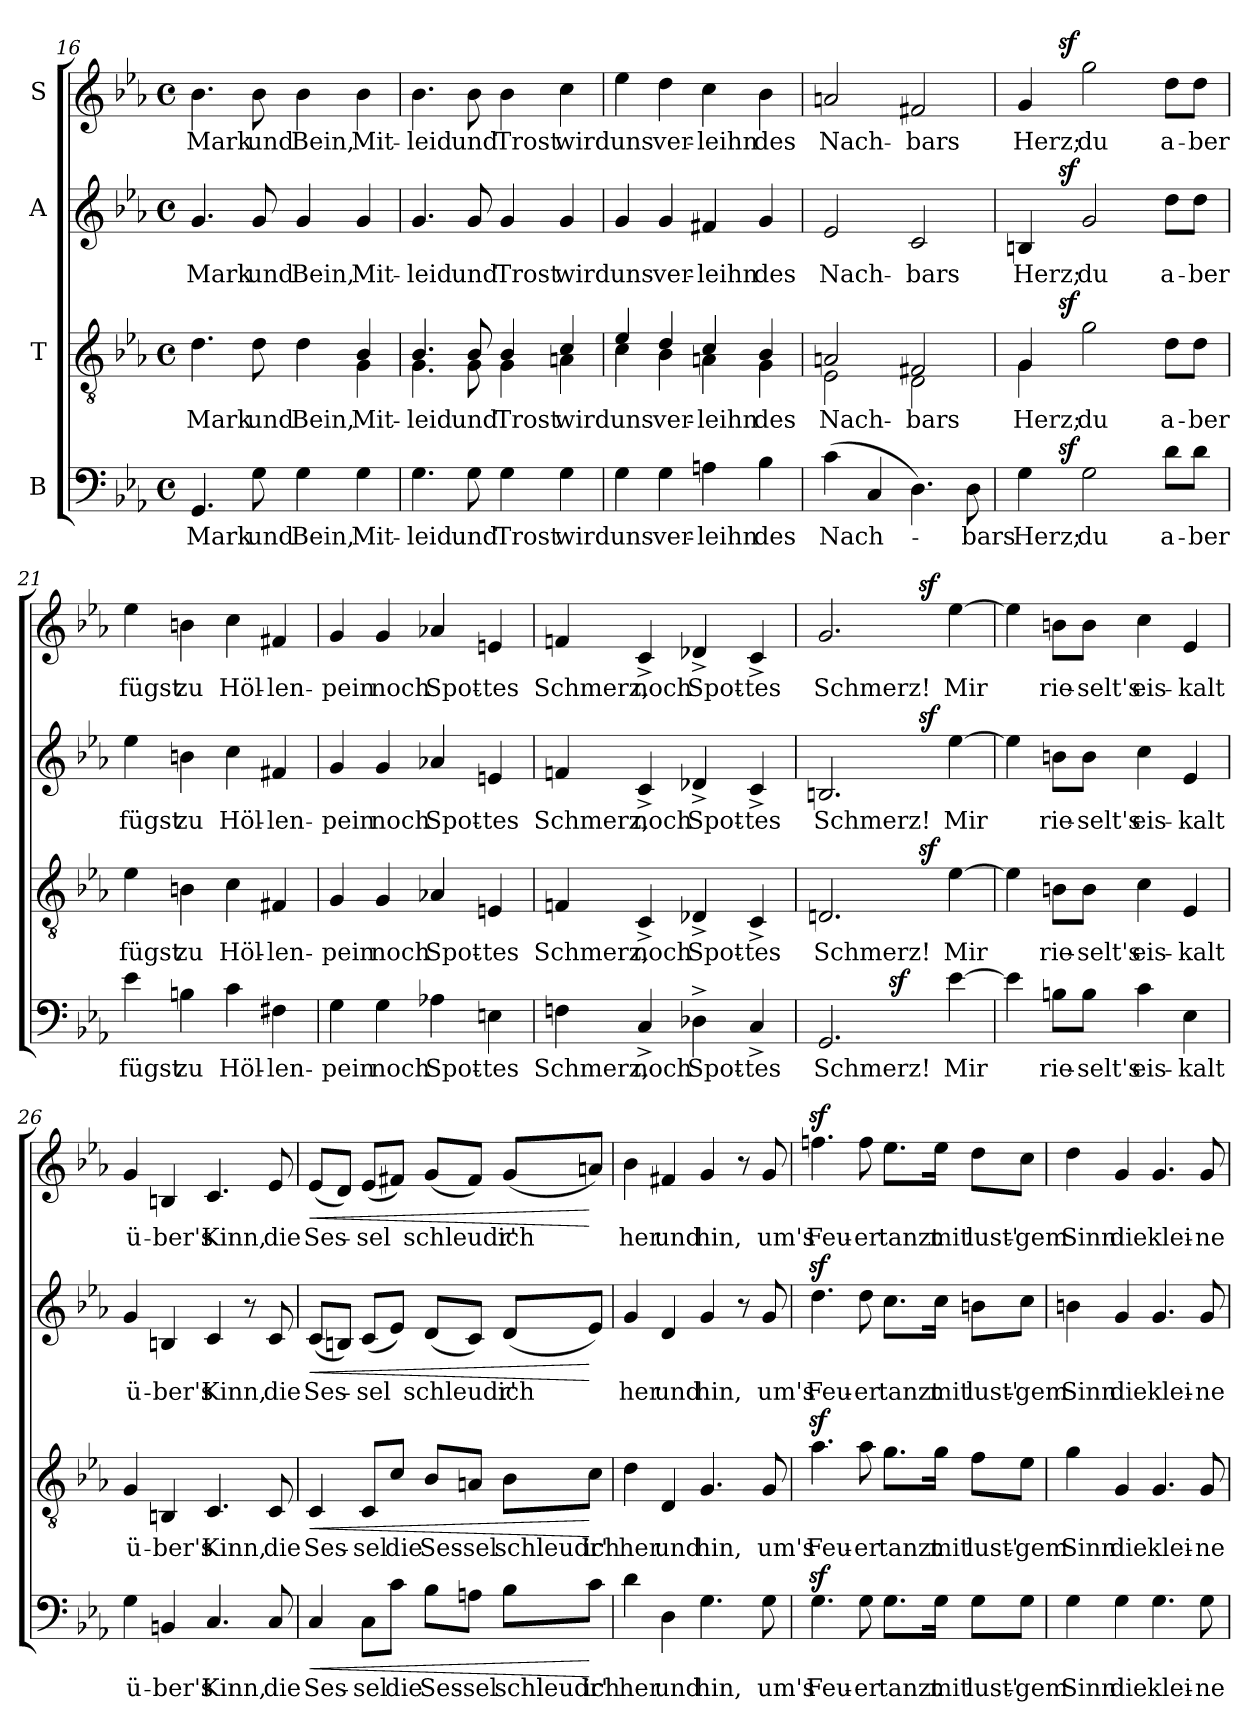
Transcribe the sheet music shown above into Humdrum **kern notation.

**kern	**text	**dynam	**kern	**text	**dynam	**kern	**text	**dynam	**kern	**text	**dynam
*part4	*part4	*part4	*part3	*part3	*part3	*part2	*part2	*part2	*part1	*part1	*part1
*staff4	*staff4	*staff4	*staff3	*staff3	*staff3	*staff2	*staff2	*staff2	*staff1	*staff1	*staff1
*I"B	*	*	*I"T	*	*	*I"A	*	*	*I"S	*	*
!!LO:LB:g=z
*clefF4	*	*	*clefGv2	*	*	*clefG2	*	*	*clefG2	*	*
*k[b-e-a-]	*	*	*k[b-e-a-]	*	*	*k[b-e-a-]	*	*	*k[b-e-a-]	*	*
*E-:	*	*	*E-:	*	*	*E-:	*	*	*E-:	*	*
*M4/4	*	*	*M4/4	*	*	*M4/4	*	*	*M4/4	*	*
*met(c)	*	*	*met(c)	*	*	*met(c)	*	*	*met(c)	*	*
=16	=16	=16	=16	=16	=16	=16	=16	=16	=16	=16	=16
!	!LO:LY:b	!	!	!LO:LY:b	!	!	!LO:LY:b	!	!	!LO:LY:b	!
*	*	*	*^	*	*	*	*	*	*	*	*
4.GG/	Mark	.	4.d\	2.ryy	Mark	.	4.g/	Mark	.	4.b-\	Mark	.
!	!LO:LY:b	!	!	!	!LO:LY:b	!	!	!LO:LY:b	!	!	!LO:LY:b	!
8G\	und	.	8d\	.	und	.	8g/	und	.	8b-\	und	.
!	!LO:LY:b	!	!	!	!LO:LY:b	!	!	!LO:LY:b	!	!	!LO:LY:b	!
4G\	Bein,	.	4d\	.	Bein,	.	4g/	Bein,	.	4b-\	Bein,	.
!	!LO:LY:b	!	!	!	!LO:LY:b	!	!	!LO:LY:b	!	!	!LO:LY:b	!
4G\	Mit-	.	4B-/	4G\	Mit-	.	4g/	Mit-	.	4b-\	Mit-	.
=17	=17	=17	=17	=17	=17	=17	=17	=17	=17	=17	=17	=17
!	!LO:LY:b	!	!	!	!LO:LY:b	!	!	!LO:LY:b	!	!	!LO:LY:b	!
4.G\	-leid	.	4.B-/	4.G\	-leid	.	4.g/	-leid	.	4.b-\	-leid	.
!	!LO:LY:b	!	!	!	!LO:LY:b	!	!	!LO:LY:b	!	!	!LO:LY:b	!
8G\	und	.	8B-/	8G\	und	.	8g/	und	.	8b-\	und	.
!	!LO:LY:b	!	!	!	!LO:LY:b	!	!	!LO:LY:b	!	!	!LO:LY:b	!
4G\	Trost	.	4B-/	4G\	Trost	.	4g/	Trost	.	4b-\	Trost	.
!	!LO:LY:b	!	!	!	!LO:LY:b	!	!	!LO:LY:b	!	!	!LO:LY:b	!
4G\	wird	.	4c/	4An\	wird	.	4g/	wird	.	4cc\	wird	.
=18	=18	=18	=18	=18	=18	=18	=18	=18	=18	=18	=18	=18
!	!LO:LY:b	!	!	!	!LO:LY:b	!	!	!LO:LY:b	!	!	!LO:LY:b	!
4G\	uns	.	4e-/	4c\	uns	.	4g/	uns	.	4ee-\	uns	.
!	!LO:LY:b	!	!	!	!LO:LY:b	!	!	!LO:LY:b	!	!	!LO:LY:b	!
4G\	ver-	.	4d/	4B-\	ver-	.	4g/	ver-	.	4dd\	ver-	.
!	!LO:LY:b	!	!	!	!LO:LY:b	!	!	!LO:LY:b	!	!	!LO:LY:b	!
4An\	-leihn	.	4c/	4An\	-leihn	.	4f#X/	-leihn	.	4cc\	-leihn	.
!	!LO:LY:b	!	!	!	!LO:LY:b	!	!	!LO:LY:b	!	!	!LO:LY:b	!
4B-\	des	.	4B-/	4G\	des	.	4g/	des	.	4b-\	des	.
=19	=19	=19	=19	=19	=19	=19	=19	=19	=19	=19	=19	=19
!	!LO:LY:b	!	!	!	!LO:LY:b	!	!	!LO:LY:b	!	!	!LO:LY:b	!
(>4c\	Nach-	.	2An/	2E-\	Nach-	.	2e-/	Nach-	.	2an/	Nach-	.
4C/	.	.	.	.	.	.	.	.	.	.	.	.
!	!	!	!	!	!LO:LY:b	!	!	!LO:LY:b	!	!	!LO:LY:b	!
4.D\)	.	.	2F#X/	2D\	-bars	.	2c/	-bars	.	2f#X/	-bars	.
!	!LO:LY:b	!	!	!	!	!	!	!	!	!	!	!
8D\	-bars	.	.	.	.	.	.	.	.	.	.	.
*	*	*	*v	*v	*	*	*	*	*	*	*	*
=20	=20	=20	=20	=20	=20	=20	=20	=20	=20	=20	=20
!	!LO:LY:b	!	!	!LO:LY:b	!	!	!LO:LY:b	!	!	!LO:LY:b	!
*^	*	*	*^	*	*	*^	*	*	*^	*	*
*	*	*	*	*	*^	*	*	*	*	*	*	*	*	*	*
4G\	8ryy	Herz;	.	4G\	4G/	8ryy	Herz;	.	4Bn/	8ryy	Herz;	.	4g/	8ryy	Herz;	.
.	32ryy	.	.	.	.	32ryy	.	.	.	32ryy	.	.	.	32ryy	.	.
!	!	!	!LO:DY:a	!	!	!	!	!LO:DY:a	!	!	!	!LO:DY:a	!	!	!	!LO:DY:a
.	2ryy	.	sf	.	.	2ryy	.	sf	.	2ryy	.	sf	.	2ryy	.	sf
!	!	!LO:LY:b	!	!	!	!	!LO:LY:b	!	!	!	!LO:LY:b	!	!	!	!LO:LY:b	!
2G\	.	du	.	2g\	2.ryy	.	du	.	2g/	.	du	.	2gg\	.	du	.
.	4ryy	.	.	.	.	4ryy	.	.	.	4ryy	.	.	.	4ryy	.	.
!	!	!LO:LY:b	!	!	!	!	!LO:LY:b	!	!	!	!LO:LY:b	!	!	!	!LO:LY:b	!
8d\L	.	a-	.	8d\L	.	.	a-	.	8dd\L	.	a-	.	8dd\L	.	a-	.
!	!	!LO:LY:b	!	!	!	!	!LO:LY:b	!	!	!	!LO:LY:b	!	!	!	!LO:LY:b	!
8d\J	.	-ber	.	8d\J	.	.	-ber	.	8dd\J	.	-ber	.	8dd\J	.	-ber	.
.	16.ryy	.	.	.	.	16.ryy	.	.	.	16.ryy	.	.	.	16.ryy	.	.
!!LO:LB:g=z
=21	=21	=21	=21	=21	=21	=21	=21	=21	=21	=21	=21	=21	=21	=21	=21	=21
!	!	!LO:LY:b	!	!	!	!	!LO:LY:b	!	!	!	!LO:LY:b	!	!	!	!LO:LY:b	!
*v	*v	*	*	*	*	*	*	*	*v	*v	*	*	*v	*v	*	*
*	*	*	*v	*v	*v	*	*	*	*	*	*	*	*
4e-\	fügst	.	4e-\	fügst	.	4ee-\	fügst	.	4ee-\	fügst	.
!	!LO:LY:b	!	!	!LO:LY:b	!	!	!LO:LY:b	!	!	!LO:LY:b	!
4Bn\	zu	.	4Bn\	zu	.	4bn\	zu	.	4bn\	zu	.
!	!LO:LY:b	!	!	!LO:LY:b	!	!	!LO:LY:b	!	!	!LO:LY:b	!
4c\	Höl-	.	4c\	Höl-	.	4cc\	Höl-	.	4cc\	Höl-	.
!	!LO:LY:b	!	!	!LO:LY:b	!	!	!LO:LY:b	!	!	!LO:LY:b	!
4F#X\	-len-	.	4F#X/	-len-	.	4f#X/	-len-	.	4f#X/	-len-	.
=22	=22	=22	=22	=22	=22	=22	=22	=22	=22	=22	=22
!	!LO:LY:b	!	!	!LO:LY:b	!	!	!LO:LY:b	!	!	!LO:LY:b	!
4G\	-pein	.	4G/	-pein	.	4g/	-pein	.	4g/	-pein	.
!	!LO:LY:b	!	!	!LO:LY:b	!	!	!LO:LY:b	!	!	!LO:LY:b	!
4G\	noch	.	4G/	noch	.	4g/	noch	.	4g/	noch	.
!	!LO:LY:b	!	!	!LO:LY:b	!	!	!LO:LY:b	!	!	!LO:LY:b	!
4A-X\	Spot-	.	4A-X/	Spot-	.	4a-X/	Spot-	.	4a-X/	Spot-	.
!	!LO:LY:b	!	!	!LO:LY:b	!	!	!LO:LY:b	!	!	!LO:LY:b	!
4En\	-tes	.	4En/	-tes	.	4en/	-tes	.	4en/	-tes	.
=23	=23	=23	=23	=23	=23	=23	=23	=23	=23	=23	=23
!	!LO:LY:b	!	!	!LO:LY:b	!	!	!LO:LY:b	!	!	!LO:LY:b	!
4Fn\	Schmerz,	.	4Fn/	Schmerz,	.	4fn/	Schmerz,	.	4fn/	Schmerz,	.
!	!LO:LY:b	!	!	!LO:LY:b	!	!	!LO:LY:b	!	!	!LO:LY:b	!
4C^>/	noch	.	4C^>/	noch	.	4c^>/	noch	.	4c^>/	noch	.
!	!LO:LY:b	!	!	!LO:LY:b	!	!	!LO:LY:b	!	!	!LO:LY:b	!
4D-X^>\	Spot-	.	4D-X^>/	Spot-	.	4d-X^>/	Spot-	.	4d-X^>/	Spot-	.
!	!LO:LY:b	!	!	!LO:LY:b	!	!	!LO:LY:b	!	!	!LO:LY:b	!
4C^>/	-tes	.	4C^>/	-tes	.	4c^>/	-tes	.	4c^>/	-tes	.
=24	=24	=24	=24	=24	=24	=24	=24	=24	=24	=24	=24
!	!	!	!	!	!	!	!	!	!LO:TX:a:i:t=ten.	!	!
!	!	!	!	!	!	!LO:TX:a:i:t=ten.	!	!	!	!	!
!	!	!	!LO:TX:a:i:t=ten.	!	!	!	!	!	!	!	!
!LO:TX:a:i:t=ten.	!	!	!	!	!	!	!	!	!	!	!
!	!LO:LY:b	!	!	!LO:LY:b	!	!	!LO:LY:b	!	!	!LO:LY:b	!
*^	*	*	*^	*	*	*^	*	*	*^	*	*
2.GG/	2ryy	Schmerz!	.	2.Dn/	2ryy	Schmerz!	.	2.Bn/	2ryy	Schmerz!	.	2.g/	2ryy	Schmerz!	.
!	!	!	!LO:DY:a	!	!	!	!	!	!	!	!	!	!	!	!
.	2ryy	.	sf	.	8ryy	.	.	.	8ryy	.	.	.	8ryy	.	.
!	!	!	!	!	!	!	!LO:DY:a	!	!	!	!LO:DY:a	!	!	!	!LO:DY:a
.	.	.	.	.	4.ryy	.	sf	.	4.ryy	.	sf	.	4.ryy	.	sf
!	!	!LO:LY:b	!	!	!	!LO:LY:b	!	!	!	!LO:LY:b	!	!	!	!LO:LY:b	!
[4e-\	.	Mir	.	[4e-\	.	Mir	.	[4ee-\	.	Mir	.	[4ee-\	.	Mir	.
*v	*v	*	*	*	*	*	*	*v	*v	*	*	*v	*v	*	*
*	*	*	*v	*v	*	*	*	*	*	*	*	*
=25	=25	=25	=25	=25	=25	=25	=25	=25	=25	=25	=25
4e-\]	.	.	4e-\]	.	.	4ee-\]	.	.	4ee-\]	.	.
!	!LO:LY:b	!	!	!LO:LY:b	!	!	!LO:LY:b	!	!	!LO:LY:b	!
8Bn\L	rie-	.	8Bn\L	rie-	.	8bn\L	rie-	.	8bn\L	rie-	.
!	!LO:LY:b	!	!	!LO:LY:b	!	!	!LO:LY:b	!	!	!LO:LY:b	!
8B\J	-selt's	.	8B\J	-selt's	.	8b\J	-selt's	.	8b\J	-selt's	.
!	!LO:LY:b	!	!	!LO:LY:b	!	!	!LO:LY:b	!	!	!LO:LY:b	!
4c\	eis-	.	4c\	eis-	.	4cc\	eis-	.	4cc\	eis-	.
!	!LO:LY:b	!	!	!LO:LY:b	!	!	!LO:LY:b	!	!	!LO:LY:b	!
4E-\	-kalt	.	4E-/	-kalt	.	4e-/	-kalt	.	4e-/	-kalt	.
!!LO:PB:g=z
=26	=26	=26	=26	=26	=26	=26	=26	=26	=26	=26	=26
!	!LO:LY:b	!	!	!LO:LY:b	!	!	!LO:LY:b	!	!	!LO:LY:b	!
4G\	ü-	.	4G/	ü-	.	4g/	ü-	.	4g/	ü-	.
!	!LO:LY:b	!	!	!LO:LY:b	!	!	!LO:LY:b	!	!	!LO:LY:b	!
4BBn/	-ber's	.	4BBn/	-ber's	.	4Bn/	-ber's	.	4Bn/	-ber's	.
!	!LO:LY:b	!	!	!LO:LY:b	!	!	!LO:LY:b	!	!	!LO:LY:b	!
4.C/	Kinn,	.	4.C/	Kinn,	.	4c/	Kinn,	.	4.c/	Kinn,	.
.	.	.	.	.	.	8r	.	.	.	.	.
!	!LO:LY:b	!	!	!LO:LY:b	!	!	!LO:LY:b	!	!	!LO:LY:b	!
8C/	die	.	8C/	die	.	8c/	die	.	8e-/	die	.
=27	=27	=27	=27	=27	=27	=27	=27	=27	=27	=27	=27
!	!LO:LY:b	!LO:HP:b	!	!LO:LY:b	!LO:HP:b	!	!LO:LY:b	!LO:HP:b	!	!LO:LY:b	!LO:HP:b
4C/	Ses-	<	4C/	Ses-	<	(<8c/L	Ses-	<	(<8e-/L	Ses-	<
.	.	.	.	.	.	8Bn/J)	.	.	8d/J)	.	.
!	!LO:LY:b	!	!	!LO:LY:b	!	!	!LO:LY:b	!	!	!LO:LY:b	!
8C\L	-sel	.	8C/L	-sel	.	(<8c/L	-sel	.	(<8e-/L	-sel	.
!	!LO:LY:b	!	!	!LO:LY:b	!	!	!	!	!	!	!
8c\J	die	.	8c/J	die	.	8e-/J)	.	.	8f#X/J)	.	.
!	!LO:LY:b	!	!	!LO:LY:b	!	!	!LO:LY:b	!	!	!LO:LY:b	!
8B-\L	Ses-	.	8B-/L	Ses-	.	(<8d/L	schleudr'	.	(<8g/L	schleudr'	.
!	!LO:LY:b	!	!	!LO:LY:b	!	!	!	!	!	!	!
8An\J	-sel	.	8An/J	-sel	.	8c/J)	.	.	8f#/J)	.	.
!	!LO:LY:b	!	!	!LO:LY:b	!	!	!LO:LY:b	!	!	!LO:LY:b	!
8B-\L	schleudr'	.	8B-\L	schleudr'	.	(<8d/L	ich	.	(<8g/L	ich	.
!	!LO:LY:b	!	!	!LO:LY:b	!	!	!	!	!	!	!
8c\J	ich	[	8c\J	ich	[	8e-/J)	.	[	8an/J)	.	[
=28	=28	=28	=28	=28	=28	=28	=28	=28	=28	=28	=28
!	!LO:LY:b	!	!	!LO:LY:b	!	!	!LO:LY:b	!	!	!LO:LY:b	!
4d\	her	.	4d\	her	.	4g/	her	.	4b-\	her	.
!	!LO:LY:b	!	!	!LO:LY:b	!	!	!LO:LY:b	!	!	!LO:LY:b	!
4D\	und	.	4D/	und	.	4d/	und	.	4f#X/	und	.
!	!LO:LY:b	!	!	!LO:LY:b	!	!	!LO:LY:b	!	!	!LO:LY:b	!
4.G\	hin,	.	4.G/	hin,	.	4g/	hin,	.	4g/	hin,	.
.	.	.	.	.	.	8r	.	.	8r	.	.
!	!LO:LY:b	!	!	!LO:LY:b	!	!	!LO:LY:b	!	!	!LO:LY:b	!
8G\	um's	.	8G/	um's	.	8g/	um's	.	8g/	um's	.
!!LO:LB:g=z
=29	=29	=29	=29	=29	=29	=29	=29	=29	=29	=29	=29
!	!LO:LY:b	!	!	!LO:LY:b	!	!	!LO:LY:b	!	!	!LO:LY:b	!
4.Gz>\	Feu-	.	4.a-z>\	Feu-	.	4.ddz>\	Feu-	.	4.ffnz>\	Feu-	.
!	!LO:LY:b	!	!	!LO:LY:b	!	!	!LO:LY:b	!	!	!LO:LY:b	!
8G\	-er	.	8a-\	-er	.	8dd\	-er	.	8ff\	-er	.
!	!LO:LY:b	!	!	!LO:LY:b	!	!	!LO:LY:b	!	!	!LO:LY:b	!
8.G\L	tanzt	.	8.g\L	tanzt	.	8.cc\L	tanzt	.	8.ee-\L	tanzt	.
!	!LO:LY:b	!	!	!LO:LY:b	!	!	!LO:LY:b	!	!	!LO:LY:b	!
16G\Jk	mit	.	16g\Jk	mit	.	16cc\Jk	mit	.	16ee-\Jk	mit	.
!	!LO:LY:b	!	!	!LO:LY:b	!	!	!LO:LY:b	!	!	!LO:LY:b	!
8G\L	lust'-	.	8f\L	lust'-	.	8bn\L	lust'-	.	8dd\L	lust'-	.
!	!LO:LY:b	!	!	!LO:LY:b	!	!	!LO:LY:b	!	!	!LO:LY:b	!
8G\J	-gem	.	8e-\J	-gem	.	8cc\J	-gem	.	8cc\J	-gem	.
=30	=30	=30	=30	=30	=30	=30	=30	=30	=30	=30	=30
!	!LO:LY:b	!	!	!LO:LY:b	!	!	!LO:LY:b	!	!	!LO:LY:b	!
4G\	Sinn	.	4g\	Sinn	.	4bn\	Sinn	.	4dd\	Sinn	.
!	!LO:LY:b	!	!	!LO:LY:b	!	!	!LO:LY:b	!	!	!LO:LY:b	!
4G\	die	.	4G/	die	.	4g/	die	.	4g/	die	.
!	!LO:LY:b	!	!	!LO:LY:b	!	!	!LO:LY:b	!	!	!LO:LY:b	!
4.G\	klei-	.	4.G/	klei-	.	4.g/	klei-	.	4.g/	klei-	.
!	!LO:LY:b	!	!	!LO:LY:b	!	!	!LO:LY:b	!	!	!LO:LY:b	!
8G\	-ne	.	8G/	-ne	.	8g/	-ne	.	8g/	-ne	.
=	=	=	=	=	=	=	=	=	=	=	=
*-	*-	*-	*-	*-	*-	*-	*-	*-	*-	*-	*-
